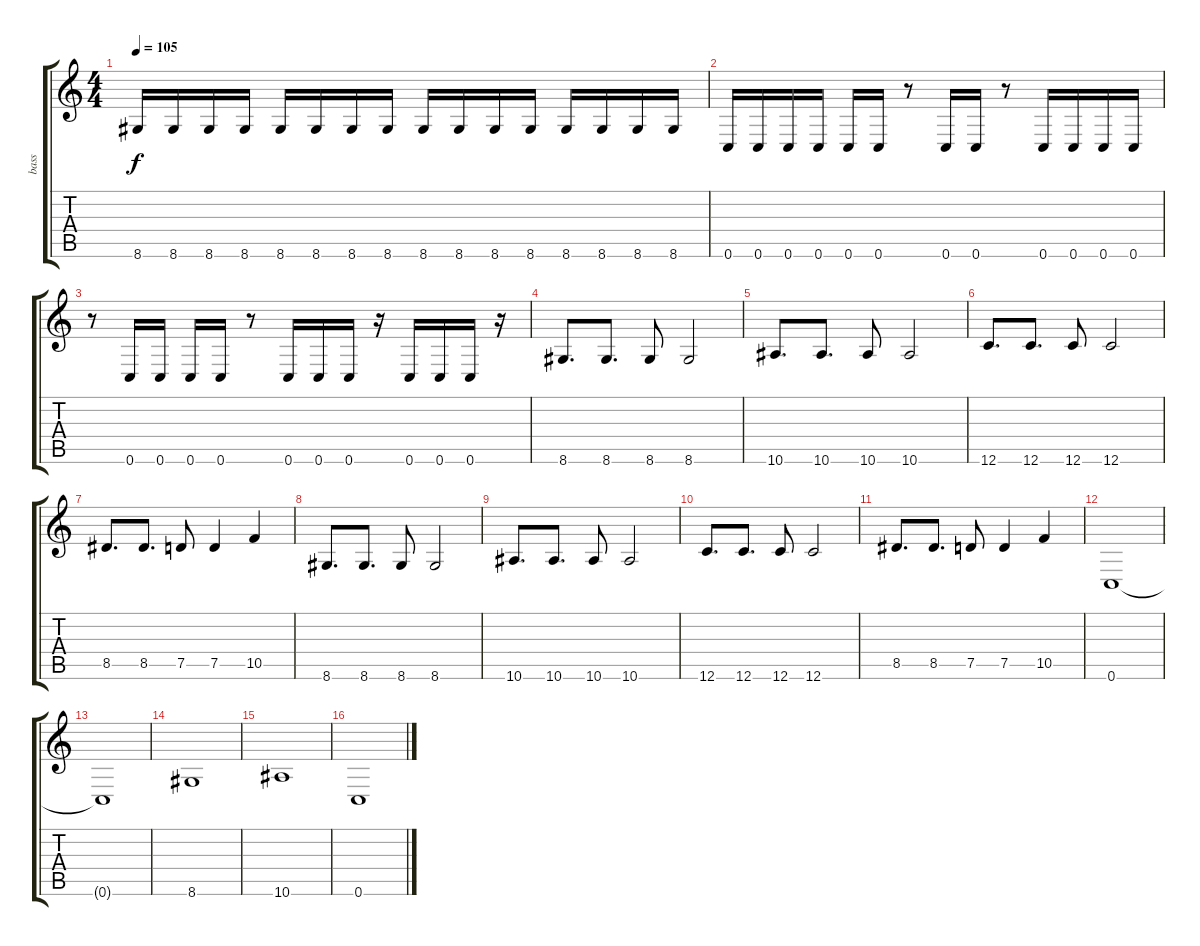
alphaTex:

\track ("bass" "bass") {instrument electricbasspick}
\staff {score tabs}
\tuning (D4 A3 F3 C3 G2 C2) {hide}
\ts (4 4)
\tempo 105
\clef g2
\ks c
8.6.16{dy f} 8.6.16 8.6.16 8.6.16 8.6.16 8.6.16 8.6.16 8.6.16 8.6.16 8.6.16 8.6.16 8.6.16 8.6.16 8.6.16 8.6.16 8.6.16 |
0.6.16 0.6.16 0.6.16 0.6.16 0.6.16 0.6.16 r.8 0.6.16 0.6.16 r.8 0.6.16 0.6.16 0.6.16 0.6.16 |
r.8 0.6.16 0.6.16 0.6.16 0.6.16 r.8 0.6.16 0.6.16 0.6.16 r.16 0.6.16 0.6.16 0.6.16 r.16 |
8.6.8{d} 8.6.8{d} 8.6.8 8.6.2 |
10.6.8{d} 10.6.8{d} 10.6.8 10.6.2 |
12.6.8{d} 12.6.8{d} 12.6.8 12.6.2 |
8.5.8{d} 8.5.8{d} 7.5.8 7.5.4 10.5.4 |
8.6.8{d} 8.6.8{d} 8.6.8 8.6.2 |
10.6.8{d} 10.6.8{d} 10.6.8 10.6.2 |
12.6.8{d} 12.6.8{d} 12.6.8 12.6.2 |
8.5.8{d} 8.5.8{d} 7.5.8 7.5.4 10.5.4 |
0.6.1 |
0.6{t}.1 |
8.6.1 |
10.6.1 |
0.6.1
